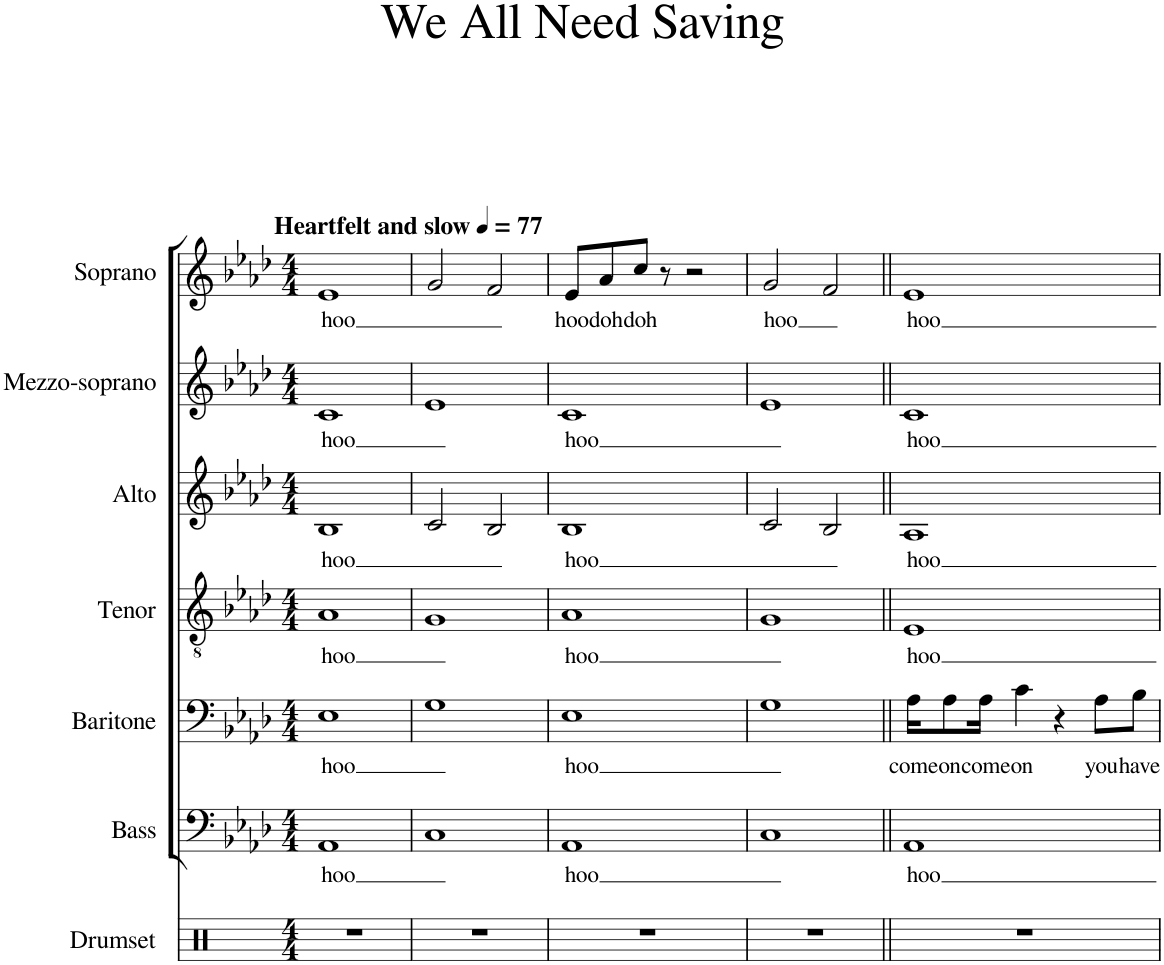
**kern	**kern	**text	**kern	**text	**kern	**text	**kern	**text	**kern	**text	**kern	**text
*part7	*part6	*part6	*part5	*part5	*part4	*part4	*part3	*part3	*part2	*part2	*part1	*part1
*staff7	*staff6	*staff6	*staff5	*staff5	*staff4	*staff4	*staff3	*staff3	*staff2	*staff2	*staff1	*staff1
*I"Drumset	*I"Bass	*	*I"Baritone	*	*I"Tenor	*	*I"Alto	*	*I"Mezzo-soprano	*	*I"Soprano	*
*I'Drs.	*I'B.	*	*I'Bar.	*	*I'T.	*	*I'A.	*	*I'Mzs.	*	*I'S.	*
*clefX	*clefF4	*	*clefF4	*	*clefGv2	*	*clefG2	*	*clefG2	*	*clefG2	*
*k[]	*k[b-e-a-d-]	*	*k[b-e-a-d-]	*	*k[b-e-a-d-]	*	*k[b-e-a-d-]	*	*k[b-e-a-d-]	*	*k[b-e-a-d-]	*
*M4/4	*M4/4	*	*M4/4	*	*M4/4	*	*M4/4	*	*M4/4	*	*M4/4	*
*MM77	*MM77	*	*MM77	*	*MM77	*	*MM77	*	*MM77	*	*MM77	*
=1	=1	=1	=1	=1	=1	=1	=1	=1	=1	=1	=1	=1
!	!	!	!	!	!	!	!	!	!	!	!LO:TX:a:B:t=Heartfelt and slow	!
!	!	!LO:LY:b	!	!LO:LY:b	!	!LO:LY:b	!	!LO:LY:b	!	!LO:LY:b	!	!LO:LY:b
1r	1AA-	hoo	1E-	hoo	1A-	hoo	1B-	hoo	1c	hoo	1e-	hoo
=2	=2	=2	=2	=2	=2	=2	=2	=2	=2	=2	=2	=2
1r	1C	.	1G	.	1G	.	2c/	.	1e-	.	2g/	.
.	.	.	.	.	.	.	2B-/	.	.	.	2f/	.
=3	=3	=3	=3	=3	=3	=3	=3	=3	=3	=3	=3	=3
!	!	!LO:LY:b	!	!LO:LY:b	!	!LO:LY:b	!	!LO:LY:b	!	!LO:LY:b	!	!LO:LY:b
1r	1AA-	hoo	1E-	hoo	1A-	hoo	1B-	hoo	1c	hoo	8e-/L	hoo
!	!	!	!	!	!	!	!	!	!	!	!	!LO:LY:b
.	.	.	.	.	.	.	.	.	.	.	8a-/	doh
!	!	!	!	!	!	!	!	!	!	!	!	!LO:LY:b
.	.	.	.	.	.	.	.	.	.	.	8cc/J	doh
.	.	.	.	.	.	.	.	.	.	.	8r	.
.	.	.	.	.	.	.	.	.	.	.	2r	.
=4	=4	=4	=4	=4	=4	=4	=4	=4	=4	=4	=4	=4
!	!	!	!	!	!	!	!	!	!	!	!	!LO:LY:b
1r	1C	.	1G	.	1G	.	2c/	.	1e-	.	2g/	hoo
.	.	.	.	.	.	.	2B-/	.	.	.	2f/	.
=5||	=5||	=5||	=5||	=5||	=5||	=5||	=5||	=5||	=5||	=5||	=5||	=5||
!	!	!LO:LY:b	!	!LO:LY:b	!	!LO:LY:b	!	!LO:LY:b	!	!LO:LY:b	!	!LO:LY:b
1r	1AA-	hoo	16A-\KL	come	1E-	hoo	1A-	hoo	1c	hoo	1e-	hoo
!	!	!	!	!LO:LY:b	!	!	!	!	!	!	!	!
.	.	.	8A-\	on	.	.	.	.	.	.	.	.
!	!	!	!	!LO:LY:b	!	!	!	!	!	!	!	!
.	.	.	16A-\Jk	come	.	.	.	.	.	.	.	.
!	!	!	!	!LO:LY:b	!	!	!	!	!	!	!	!
.	.	.	4c\	on	.	.	.	.	.	.	.	.
.	.	.	4r	.	.	.	.	.	.	.	.	.
!	!	!	!	!LO:LY:b	!	!	!	!	!	!	!	!
.	.	.	8A-\L	you	.	.	.	.	.	.	.	.
!	!	!	!	!LO:LY:b	!	!	!	!	!	!	!	!
.	.	.	8B-\J	have	.	.	.	.	.	.	.	.
=	=	=	=	=	=	=	=	=	=	=	=	=
*-	*-	*-	*-	*-	*-	*-	*-	*-	*-	*-	*-	*-
